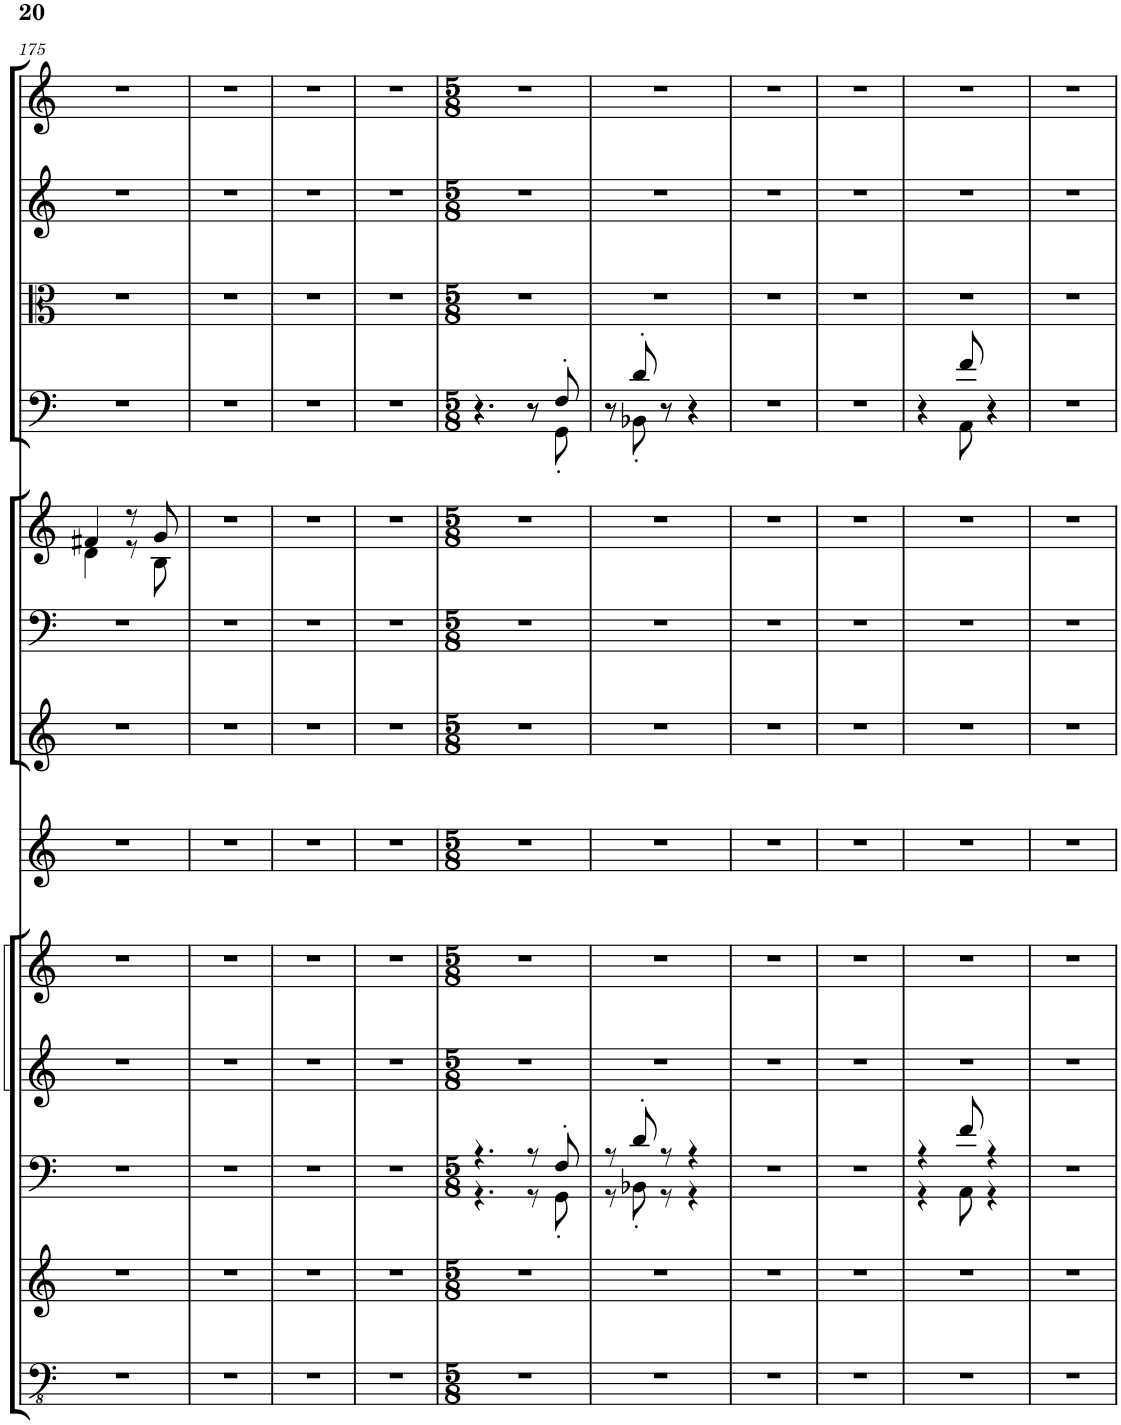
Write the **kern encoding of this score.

**kern	**kern	**kern	**kern	**kern	**kern	**kern	**kern	**kern	**kern	**kern	**kern	**kern
*part13	*part12	*part11	*part10	*part9	*part8	*part7	*part6	*part5	*part4	*part3	*part2	*part1
*staff13	*staff12	*staff11	*staff10	*staff9	*staff8	*staff7	*staff6	*staff5	*staff4	*staff3	*staff2	*staff1
*I"Contrabasses	*I"Violoncellos	*I"Violas	*I"Violins 2	*I"Violins 1	*I"Timpani	*I"Tenor Trombone	*I"Trumpet in Bb	*I"Horn in F	*I"Bassoon	*I"Clarinet in Bb	*I"Oboe	*I"Flute
*	*	*	*	*	*I'Timp	*I'Trb	*I'Tpt	*I'Hn	*I'Bsn	*I'Cl	*I'Ob	*I'Fl
!!LO:PB:g=z
*clefFv4	*clefG2	*clefF4	*clefG2	*clefG2	*clefG2	*clefG2	*clefF4	*clefG2	*clefF4	*clefC3	*clefG2	*clefG2
*	*	*	*	*	*	*	*Trd1c2	*Trd4c7	*	*Trd1c2	*	*
*k[]	*k[]	*k[]	*k[]	*k[]	*k[]	*k[]	*k[]	*k[]	*k[]	*k[]	*k[]	*k[]
*M2/4	*M2/4	*M2/4	*M2/4	*M2/4	*M2/4	*M2/4	*M2/4	*M2/4	*M2/4	*M2/4	*M2/4	*M2/4
=175	=175	=175	=175	=175	=175	=175	=175	=175	=175	=175	=175	=175
*	*	*	*	*	*	*	*	*^	*	*	*	*
2r	2r	2r	2r	2r	2r	2r	2r	4f#X/	4d\	2r	2r	2r	2r
.	.	.	.	.	.	.	.	8r	8r	.	.	.	.
.	.	.	.	.	.	.	.	8g/	8B\	.	.	.	.
*	*	*	*	*	*	*	*	*v	*v	*	*	*	*
=176	=176	=176	=176	=176	=176	=176	=176	=176	=176	=176	=176	=176
2r	2r	2r	2r	2r	2r	2r	2r	2r	2r	2r	2r	2r
=177	=177	=177	=177	=177	=177	=177	=177	=177	=177	=177	=177	=177
2r	2r	2r	2r	2r	2r	2r	2r	2r	2r	2r	2r	2r
=178	=178	=178	=178	=178	=178	=178	=178	=178	=178	=178	=178	=178
2r	2r	2r	2r	2r	2r	2r	2r	2r	2r	2r	2r	2r
=179	=179	=179	=179	=179	=179	=179	=179	=179	=179	=179	=179	=179
*M5/8	*M5/8	*M5/8	*M5/8	*M5/8	*M5/8	*M5/8	*M5/8	*M5/8	*M5/8	*M5/8	*M5/8	*M5/8
*	*	*^	*	*	*	*	*	*	*^	*	*	*
8%5r	8%5r	4.r	4.r	8%5r	8%5r	8%5r	8%5r	8%5r	8%5r	4.r	4.r	8%5r	8%5r	8%5r
.	.	8r	8r	.	.	.	.	.	.	8r	8r	.	.	.
.	.	8F'/	8GG'\	.	.	.	.	.	.	8F'/	8GG'\	.	.	.
=180	=180	=180	=180	=180	=180	=180	=180	=180	=180	=180	=180	=180	=180	=180
8%5r	8%5r	8r	8r	8%5r	8%5r	8%5r	8%5r	8%5r	8%5r	8r	8r	8%5r	8%5r	8%5r
.	.	8d'/	8BB-X'\	.	.	.	.	.	.	8d'/	8BB-X'\	.	.	.
.	.	8r	8r	.	.	.	.	.	.	8r	8r	.	.	.
.	.	4r	4r	.	.	.	.	.	.	4r	4r	.	.	.
*	*	*v	*v	*	*	*	*	*	*	*v	*v	*	*	*
=181	=181	=181	=181	=181	=181	=181	=181	=181	=181	=181	=181	=181
8%5r	8%5r	8%5r	8%5r	8%5r	8%5r	8%5r	8%5r	8%5r	8%5r	8%5r	8%5r	8%5r
=182	=182	=182	=182	=182	=182	=182	=182	=182	=182	=182	=182	=182
8%5r	8%5r	8%5r	8%5r	8%5r	8%5r	8%5r	8%5r	8%5r	8%5r	8%5r	8%5r	8%5r
=183	=183	=183	=183	=183	=183	=183	=183	=183	=183	=183	=183	=183
*	*	*^	*	*	*	*	*	*	*^	*	*	*
8%5r	8%5r	4r	4r	8%5r	8%5r	8%5r	8%5r	8%5r	8%5r	4r	4r	8%5r	8%5r	8%5r
.	.	8f/	8AA\	.	.	.	.	.	.	8f/	8AA\	.	.	.
.	.	4r	4r	.	.	.	.	.	.	4r	4r	.	.	.
*	*	*v	*v	*	*	*	*	*	*	*v	*v	*	*	*
=184	=184	=184	=184	=184	=184	=184	=184	=184	=184	=184	=184	=184
8%5r	8%5r	8%5r	8%5r	8%5r	8%5r	8%5r	8%5r	8%5r	8%5r	8%5r	8%5r	8%5r
=	=	=	=	=	=	=	=	=	=	=	=	=
*-	*-	*-	*-	*-	*-	*-	*-	*-	*-	*-	*-	*-
